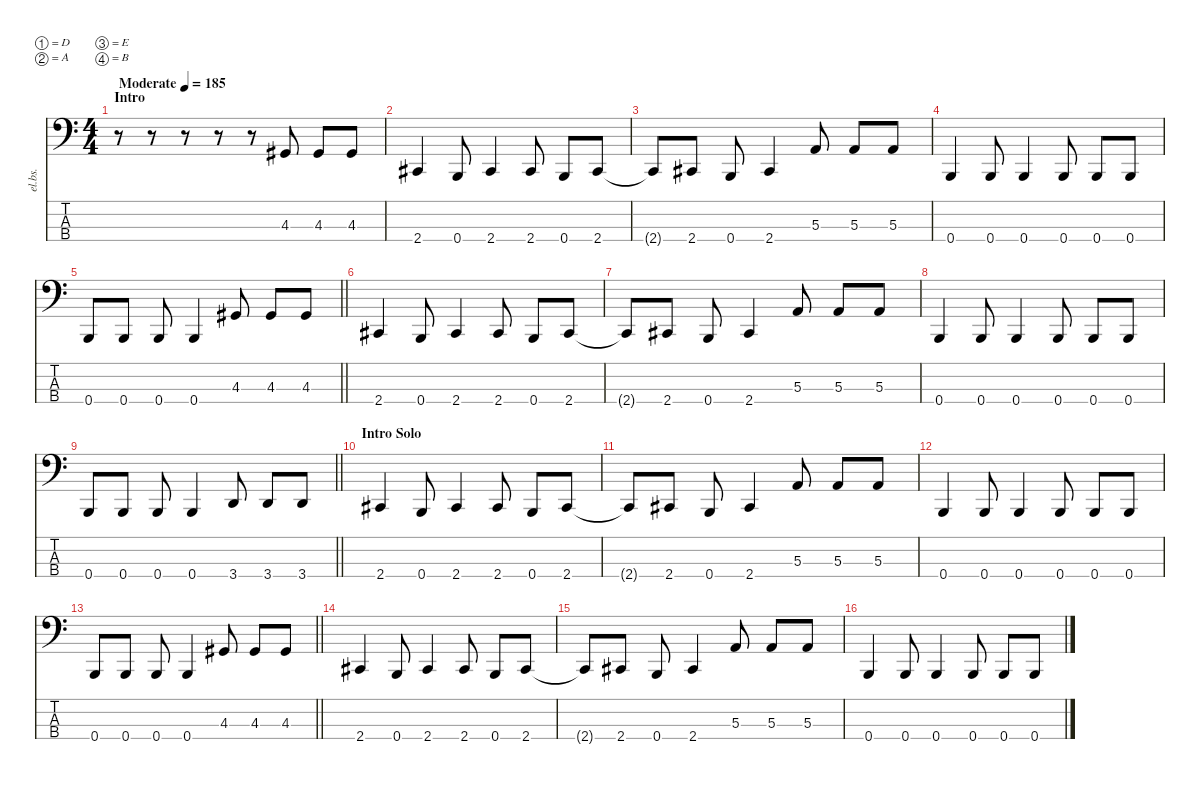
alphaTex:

\defaultSystemsLayout 4
\hideDynamics
\bracketExtendMode nobrackets
\track ("Electric Bass" "el.bs.") {instrument electricbasspick}
\staff {score tabs}
\tuning (D2 A1 E1 B0)
\ts (4 4)
\beaming (8 2 2 2 2)
\section ("" "Intro")
\tempo (185 "Moderate")
\clef f4
\ks c
r.8{dy f instrument electricbasspick} r.8 r.8 r.8 r.8 4.3{acc #}.8 4.3{acc #}.8 4.3{acc #}.8 |
2.4{acc #}.4 0.4.8 2.4{acc #}.4 2.4{acc #}.8 0.4.8 2.4{acc #}.8 |
2.4{t acc #}.8 2.4{acc #}.8 0.4.8 2.4{acc #}.4 5.3.8 5.3.8 5.3.8 |
0.4.4 0.4.8 0.4.4 0.4.8 0.4.8 0.4.8 |
\barLineRight lightlight
0.4.8 0.4.8 0.4.8 0.4.4 4.3{acc #}.8 4.3{acc #}.8 4.3{acc #}.8 |
2.4{acc #}.4 0.4.8 2.4{acc #}.4 2.4{acc #}.8 0.4.8 2.4{acc #}.8 |
2.4{t acc #}.8 2.4{acc #}.8 0.4.8 2.4{acc #}.4 5.3.8 5.3.8 5.3.8 |
0.4.4 0.4.8 0.4.4 0.4.8 0.4.8 0.4.8 |
\barLineRight lightlight
0.4.8 0.4.8 0.4.8 0.4.4 3.4.8 3.4.8 3.4.8 |
\section ("" "Intro Solo")
2.4{acc #}.4 0.4.8 2.4{acc #}.4 2.4{acc #}.8 0.4.8 2.4{acc #}.8 |
2.4{t acc #}.8 2.4{acc #}.8 0.4.8 2.4{acc #}.4 5.3.8 5.3.8 5.3.8 |
0.4.4 0.4.8 0.4.4 0.4.8 0.4.8 0.4.8 |
\barLineRight lightlight
0.4.8 0.4.8 0.4.8 0.4.4 4.3{acc #}.8 4.3{acc #}.8 4.3{acc #}.8 |
2.4{acc #}.4 0.4.8 2.4{acc #}.4 2.4{acc #}.8 0.4.8 2.4{acc #}.8 |
2.4{t acc #}.8 2.4{acc #}.8 0.4.8 2.4{acc #}.4 5.3.8 5.3.8 5.3.8 |
0.4.4 0.4.8 0.4.4 0.4.8 0.4.8 0.4.8
